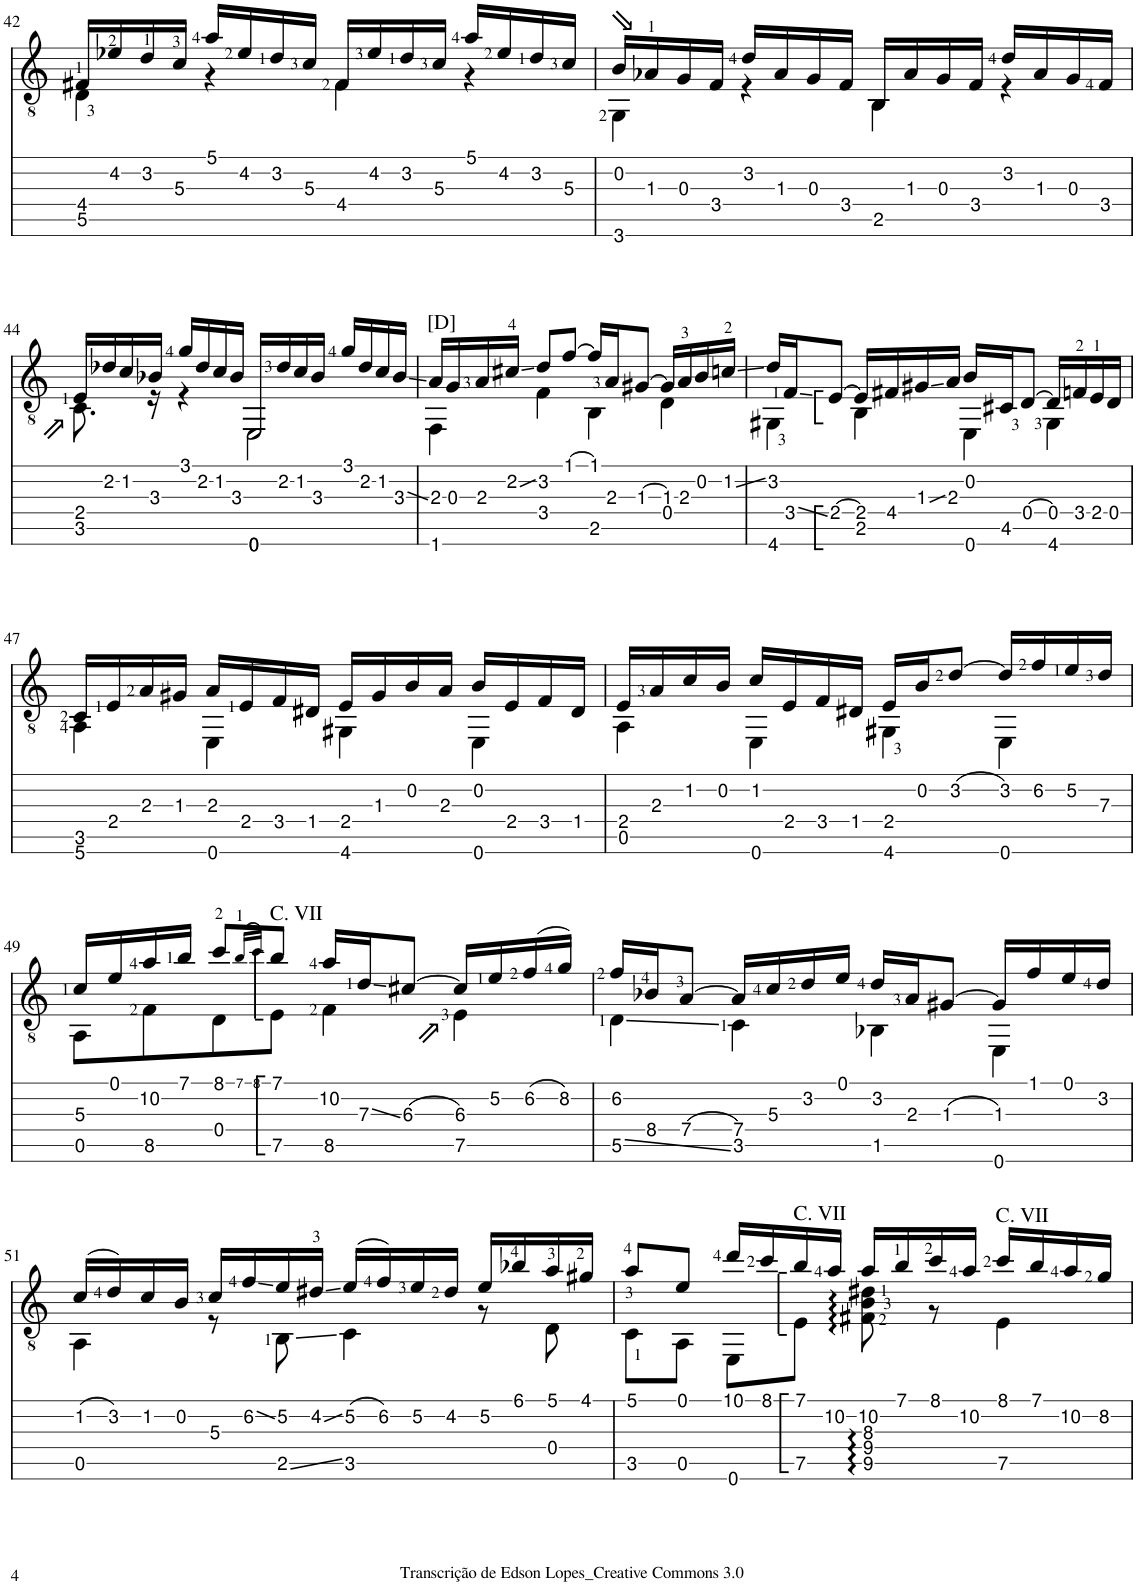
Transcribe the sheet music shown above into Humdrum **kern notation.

**kern	**kern
*part1	*part1
*staff2	*staff1
*I"Guitar	*
*I'Guit.	*
!!LO:PB:g=z
*	*clefGv2
*k[]	*k[]
*M4/4	*M4/4
*met(c)	*met(c)
=42	=42
*^	*^
16F#LL	4D	16F#X/LL	4D\
16e-J	.	16e-X/	.
16dL	.	16d/	.
16cJJ	.	16c/JJ	.
16aLL	4r	16a/LL	4r
16e-J	.	16e-/	.
16dL	.	16d/	.
16cJJ	.	16c/JJ	.
16F#LL	4F#	16F#/LL	4F#\
16e-J	.	16e-/	.
16dL	.	16d/	.
16cJJ	.	16c/JJ	.
16aLL	4r	16a/LL	4r
16e-J	.	16e-/	.
16dL	.	16d/	.
16cJJ	.	16c/JJ	.
=43	=43	=43	=43
!	!	!LO:TX:a:B:t=⇘	!
16BLL	4GG	16B/LL	4GG\
16A-J	.	16A-X/	.
16GL	.	16G/	.
16FJJ	.	16F/JJ	.
16dLL	4r	16d/LL	4r
16A-J	.	16A-/	.
16GL	.	16G/	.
16FJJ	.	16F/JJ	.
16BBLL	4BB	16BB/LL	4BB\
16A-J	.	16A-/	.
16GL	.	16G/	.
16FJJ	.	16F/JJ	.
16dLL	4r	16d/LL	4r
16A-J	.	16A-/	.
16GL	.	16G/	.
16FJJ	.	16F/JJ	.
!!LO:LB:g=z	!!
=44	=44	=44	=44
!	!	!LO:TX:b:B:t=⇗	!
16ELL	8.C	16E/LL	8.C\
16d-J	.	16d-X/	.
16cL	.	16c/	.
16B-JJ	16r	16B-X/JJ	16r
16gLL	4r	16g/LL	4r
16d-J	.	16d-/	.
16cL	.	16c/	.
16B-JJ	.	16B-/JJ	.
!	!	!LO:N:head=open	!
16EELL	2EE	16EE/LL	2EE\
16d-J	.	16d-/	.
16cL	.	16c/	.
16B-JJ	.	16B-/JJ	.
16gLL	.	16g/LL	.
16d-J	.	16d-/	.
16cL	.	16c/	.
16B-JJ	.	16B-/JJ	.
=45	=45	=45	=45
!	!	!LO:TX:a:t=[D]	!
16ALL	4FF	16A/LL	4FF\
16GJ	.	16G/	.
16AL	.	16A/	.
16c#JJ	.	16c#X/JJ	.
8dL	4F	8d/L	4F\
[8fJ	.	[8f/J	.
16fLL]	4BB	16f/LL]	4BB\
16AJ	.	16A/J	.
[8G#J	.	[8G#X/J	.
16G#LL]	4D	16G#/LL]	4D\
16AJ	.	16A/	.
16BL	.	16B/	.
16cJJ	.	16cn/JJ	.
=46	=46	=46	=46
16dLL	4GG#	16d/LL	4GG#X\
16FJ	.	16F/J	.
[8EJ	.	[8E/J	.
16ELL]	4BB	16E/LL]	4BB\
16F#J	.	16F#X/	.
16G#L	.	16G#X/	.
16AJJ	.	16A/JJ	.
16BLL	4EE	16B/LL	4EE\
16C#J	.	16C#X/J	.
[8DJ	.	[8D/J	.
16DLL]	4GG#	16D/LL]	4GG#\
16FJ	.	16Fn/	.
16EL	.	16E/	.
16DJJ	.	16D/JJ	.
!!LO:LB:g=z	!!
=47	=47	=47	=47
16CLL	4AA	16C/LL	4AA\
16EJ	.	16E/	.
16AL	.	16A/	.
16G#JJ	.	16G#X/JJ	.
16ALL	4EE	16A/LL	4EE\
16EJ	.	16E/	.
16FL	.	16F/	.
16D#JJ	.	16D#X/JJ	.
16ELL	4GG#	16E/LL	4GG#X\
16G#J	.	16G#/	.
16BL	.	16B/	.
16AJJ	.	16A/JJ	.
16BLL	4EE	16B/LL	4EE\
16EJ	.	16E/	.
16FL	.	16F/	.
16D#JJ	.	16D#/JJ	.
=48	=48	=48	=48
16ELL	4AA	16E/LL	4AA\
16AJ	.	16A/	.
16cL	.	16c/	.
16BJJ	.	16B/JJ	.
16cLL	4EE	16c/LL	4EE\
16EJ	.	16E/	.
16FL	.	16F/	.
16D#JJ	.	16D#X/JJ	.
16ELL	4GG#	16E/LL	4GG#X\
16BJ	.	16B/J	.
[8dJ	.	[8d/J	.
16dLL]	4EE	16d/LL]	4EE\
16fJ	.	16f/	.
16eL	.	16e/	.
16dJJ	.	16d/JJ	.
!!LO:LB:g=z	!!
=49	=49	=49	=49
16cLL	8AAL	16c/LL	8AA\L
16eJ	.	16e/	.
16aL	8FJ	16a/	8F\
16bJJ	.	16b/JJ	.
8ccL	8DL	8cc/L	8D\
qb	.	(16qb/LL	.
qcc	.	16qcc/JJ)	.
!	!	!LO:TX:a:t=C. VII	!
8bJ	8EJ	8b/J	8E\J
16aLL	4F	16a/LL	4F\
16dJ	.	16d/J	.
[8c#J	.	[8c#X/J	.
!	!	!LO:TX:b:B:t=⇗	!
16c#LL]	4E	16c#/LL]	4E\
16eJ	.	16e/	.
16fL	.	(16f/	.
16gJJ	.	16g/JJ)	.
=50	=50	=50	=50
16fLL	4D	16f/LL	4D\
16B-J	.	16B-X/J	.
[8AJ	.	[8A/J	.
16ALL]	4C	16A/LL]	4C\
16cJ	.	16c/	.
16dL	.	16d/	.
16eJJ	.	16e/JJ	.
16dLL	4BB-	16d/LL	4BB-X\
16AJ	.	16A/J	.
[8G#J	.	[8G#X/J	.
16G#LL]	4EE	16G#/LL]	4EE\
16fJ	.	16f/	.
16eL	.	16e/	.
16dJJ	.	16d/JJ	.
!!LO:LB:g=z	!!
=51	=51	=51	=51
16cLL	4AA	(16c/LL	4AA\
16dJ	.	16d/)	.
16cL	.	16c/	.
16BJJ	.	16B/JJ	.
16cLL	8r	16c/LL	8r
16fJ	.	16f/	.
16eL	8BB	16e/	8BB\
16d#JJ	.	16d#X/JJ	.
16eLL	4C	(16e/LL	4C\
16fJ	.	16f/)	.
16eL	.	16e/	.
16d#JJ	.	16d#/JJ	.
16eLL	8r	16e/LL	8r
16b-J	.	16b-X/	.
16aL	8D	16a/	8D\
16g#JJ	.	16g#X/JJ	.
=52	=52	=52	=52
8aL	8CL	8a/L	8C\L
8eJ	8AAJ	8e/J	8AA\J
16ddLL	8EEL	16dd/LL	8EE\L
16ccJ	.	16cc/	.
!	!	!LO:TX:a:t=C. VII	!
16bL	8EJ	16b/	8E\J
16aJJ	.	16a/JJ	.
16aLL	8F# 8B 8d#	16a/LL	8F#X\ 8B\ 8d#X\
16bJ	.	16b/	.
16ccL	8r	16cc/	8r
16aJJ	.	16a/JJ	.
!	!	!LO:TX:a:t=C. VII	!
16ccLL	4E	16cc/LL	4E\
16bJ	.	16b/	.
16aL	.	16a/	.
16gJJ	.	16g/JJ	.
*v	*v	*	*
*	*v	*v
=	=
*-	*-
